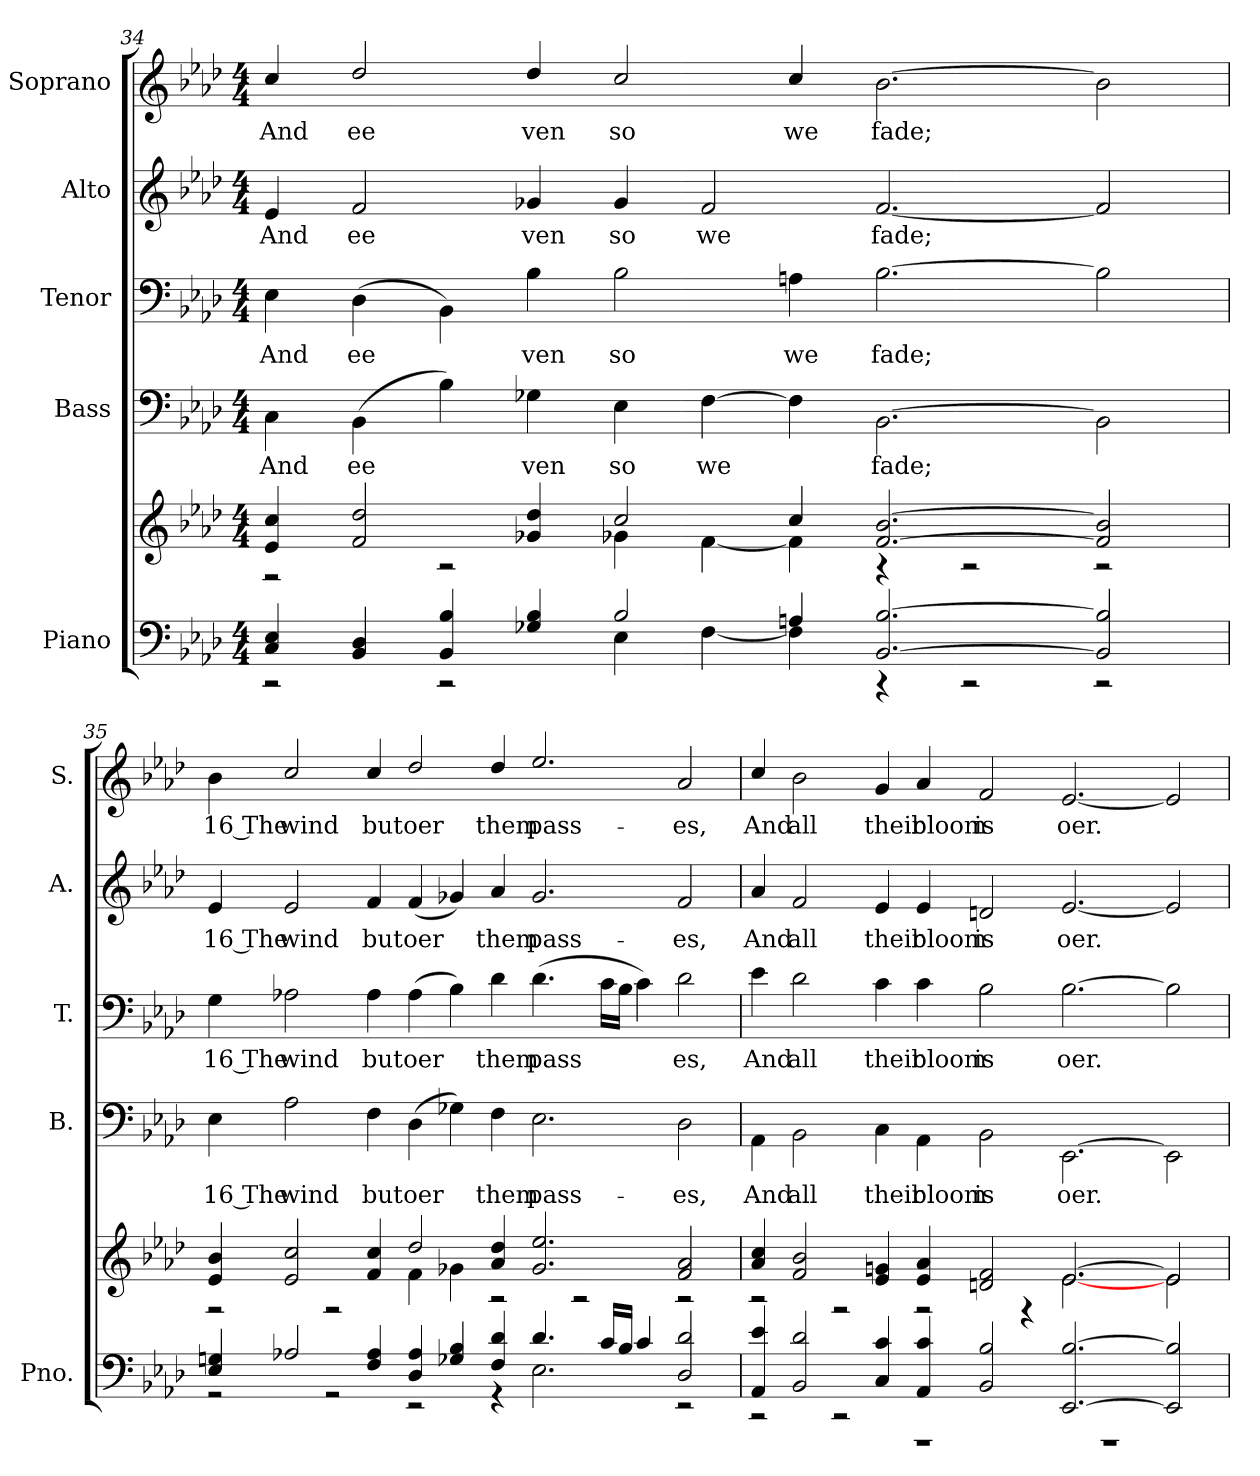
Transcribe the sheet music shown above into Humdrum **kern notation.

**kern	**kern	**kern	**text	**kern	**text	**kern	**text	**kern	**text
*part5	*part5	*part4	*part4	*part3	*part3	*part2	*part2	*part1	*part1
*staff6	*staff5	*staff4	*staff4	*staff3	*staff3	*staff2	*staff2	*staff1	*staff1
*I"Piano	*	*I"Bass	*	*I"Tenor	*	*I"Alto	*	*I"Soprano	*
*I'Pno.	*	*I'B.	*	*I'T.	*	*I'A.	*	*I'S.	*
!!LO:PB:g=z
*clefF4	*clefG2	*clefF4	*	*clefF4	*	*clefG2	*	*clefG2	*
*k[b-e-a-d-]	*k[b-e-a-d-]	*k[b-e-a-d-]	*	*k[b-e-a-d-]	*	*k[b-e-a-d-]	*	*k[b-e-a-d-]	*
*A-:	*A-:	*A-:	*	*A-:	*	*A-:	*	*A-:	*
*M4/4	*M4/4	*M4/4	*	*M4/4	*	*M4/4	*	*M4/4	*
=34	=34	=34	=34	=34	=34	=34	=34	=34	=34
*^	*^	*	*	*	*	*	*	*	*
!	!	!	!	!	!LO:LY:b:color=#000000	!	!	!	!	!	!
!	!	!	!	!	!	!	!LO:LY:b:color=#000000	!	!	!	!
!	!	!	!	!	!	!	!	!	!LO:LY:b:color=#000000	!	!
!	!	!	!	!	!	!	!	!	!	!	!LO:LY:b:color=#000000
4Ci/ 4E-i	2r	4e-i/ 4cci	2r	4Ci\	And	4E-i\	And	4e-i/	And	4cci/	And
!	!	!	!	!	!LO:LY:b:color=#000000	!	!	!	!	!	!
!	!	!	!	!	!	!	!LO:LY:b:color=#000000	!	!	!	!
!	!	!	!	!	!	!	!	!	!LO:LY:b:color=#000000	!	!
!	!	!	!	!	!	!	!	!	!	!	!LO:LY:b:color=#000000
4BB-i/ 4D-i	.	2fi/ 2dd-i	.	(4BB-i\	ee	(4D-i\	ee	2fi/	ee	2dd-i/	ee
4BB-i/ 4B-i	2r	.	2r	4B-i\)	.	4BB-i\)	.	.	.	.	.
!	!	!	!	!	!LO:LY:b:color=#000000	!	!	!	!	!	!
!	!	!	!	!	!	!	!LO:LY:b:color=#000000	!	!	!	!
!	!	!	!	!	!	!	!	!	!LO:LY:b:color=#000000	!	!
!	!	!	!	!	!	!	!	!	!	!	!LO:LY:b:color=#000000
4G-Xi/ 4B-i	.	4g-Xi/ 4dd-i	.	4G-Xi\	ven	4B-i\	ven	4g-Xi/	ven	4dd-i/	ven
!	!	!	!	!	!LO:LY:b:color=#000000	!	!	!	!	!	!
!	!	!	!	!	!	!	!LO:LY:b:color=#000000	!	!	!	!
!	!	!	!	!	!	!	!	!	!LO:LY:b:color=#000000	!	!
!	!	!	!	!	!	!	!	!	!	!	!LO:LY:b:color=#000000
2B-i/	4E-i\	2cci/	4g-Xi\	4E-i\	so	2B-i\	so	4g-i/	so	2cci/	so
!	!	!	!	!	!LO:LY:b:color=#000000	!	!	!	!	!	!
!	!	!	!	!	!	!	!	!	!LO:LY:b:color=#000000	!	!
.	[<4Fi\	.	[<4fi\	[>4Fi\	we	.	.	2fi/	we	.	.
!	!	!	!	!	!	!	!LO:LY:b:color=#000000	!	!	!	!
!	!	!	!	!	!	!	!	!	!	!	!LO:LY:b:color=#000000
4Ani/	4Fi\]	4cci/	4fi\]	4Fi\]	.	4Ani\	we	.	.	4cci/	we
!	!	!	!	!	!LO:LY:b:color=#000000	!	!	!	!	!	!
!	!	!	!	!	!	!	!LO:LY:b:color=#000000	!	!	!	!
!	!	!	!	!	!	!	!	!	!LO:LY:b:color=#000000	!	!
!	!	!	!	!	!	!	!	!	!	!	!LO:LY:b:color=#000000
[>2.BB-i/ [>2.B-i	4r	[>2.fi/ [>2.b-i	4r	[>2.BB-i\	fade;	[>2.B-i\	fade;	[<2.fi/	fade;	[<2.b-i\	fade;
.	2r	.	2r	.	.	.	.	.	.	.	.
2BB-i/] 2B-i]	2r	2fi/] 2b-i]	2r	2BB-i\]	.	2B-i\]	.	2fi/]	.	2b-i\]	.
=35	=35	=35	=35	=35	=35	=35	=35	=35	=35	=35	=35
!	!	!	!	!	!LO:LY:b:color=#000000	!	!	!	!	!	!
!	!	!	!	!	!	!	!LO:LY:b:color=#000000	!	!	!	!
!	!	!	!	!	!	!	!	!	!LO:LY:b:color=#000000	!	!
!	!	!	!	!	!	!	!	!	!	!	!LO:LY:b:color=#000000
4E-i/ 4Gni	2r	4e-i/ 4b-i	2r	4E-i\	16 The	4Gi\	16 The	4e-i/	16 The	4b-i\	16 The
!	!	!	!	!	!LO:LY:b:color=#000000	!	!	!	!	!	!
!	!	!	!	!	!	!	!LO:LY:b:color=#000000	!	!	!	!
!	!	!	!	!	!	!	!	!	!LO:LY:b:color=#000000	!	!
!	!	!	!	!	!	!	!	!	!	!	!LO:LY:b:color=#000000
2A-Xi/	.	2e-i/ 2cci	.	2A-i\	wind	2A-Xi\	wind	2e-i/	wind	2cci/	wind
.	2r	.	2r	.	.	.	.	.	.	.	.
!	!	!	!	!	!LO:LY:b:color=#000000	!	!	!	!	!	!
!	!	!	!	!	!	!	!LO:LY:b:color=#000000	!	!	!	!
!	!	!	!	!	!	!	!	!	!LO:LY:b:color=#000000	!	!
!	!	!	!	!	!	!	!	!	!	!	!LO:LY:b:color=#000000
4Fi/ 4A-i	.	4fi/ 4cci	.	4Fi\	but	4A-i\	but	4fi/	but	4cci/	but
!	!	!	!	!	!LO:LY:b:color=#000000	!	!	!	!	!	!
!	!	!	!	!	!	!	!LO:LY:b:color=#000000	!	!	!	!
!	!	!	!	!	!	!	!	!	!LO:LY:b:color=#000000	!	!
!	!	!	!	!	!	!	!	!	!	!	!LO:LY:b:color=#000000
4D-i/ 4A-i	2r	2dd-i/	4fi\	(4D-i\	oer	(4A-i\	oer	(4fi/	oer	2dd-i/	oer
4G-Xi/ 4B-i	.	.	4g-Xi\	4G-Xi\)	.	4B-i\)	.	4g-Xi/)	.	.	.
!	!	!	!	!	!LO:LY:b:color=#000000	!	!	!	!	!	!
!	!	!	!	!	!	!	!LO:LY:b:color=#000000	!	!	!	!
!	!	!	!	!	!	!	!	!	!LO:LY:b:color=#000000	!	!
!	!	!	!	!	!	!	!	!	!	!	!LO:LY:b:color=#000000
4Fi/ 4d-i	4r	4a-i/ 4dd-i	2r	4Fi\	them	4d-i\	them	4a-i/	them	4dd-i/	them
!	!	!	!	!	!LO:LY:b:color=#000000	!	!	!	!	!	!
!	!	!	!	!	!	!	!LO:LY:b:color=#000000	!	!	!	!
!	!	!	!	!	!	!	!	!	!LO:LY:b:color=#000000	!	!
!	!	!	!	!	!	!	!	!	!	!	!LO:LY:b:color=#000000
4.d-i/	2.E-i\	2.g-i/ 2.ee-i	.	2.E-i\	pass-	(4.d-i\	pass	2.g-i/	pass-	2.ee-i/	pass-
.	.	.	2r	.	.	.	.	.	.	.	.
16ci/LL	.	.	.	.	.	16ci\LL	.	.	.	.	.
16B-i/JJ	.	.	.	.	.	16B-i\JJ	.	.	.	.	.
4ci/	.	.	.	.	.	4ci\)	.	.	.	.	.
!	!	!	!	!	!LO:LY:b:color=#000000	!	!	!	!	!	!
!	!	!	!	!	!	!	!LO:LY:b:color=#000000	!	!	!	!
!	!	!	!	!	!	!	!	!	!LO:LY:b:color=#000000	!	!
!	!	!	!	!	!	!	!	!	!	!	!LO:LY:b:color=#000000
2D-i/ 2d-i	2r	2fi/ 2a-i	2r	2D-i\	-es,	2d-i\	es,	2fi/	-es,	2a-i/	-es,
!!LO:PB:g=z
=36	=36	=36	=36	=36	=36	=36	=36	=36	=36	=36	=36
!	!	!	!	!	!LO:LY:b:color=#000000	!	!	!	!	!	!
!	!	!	!	!	!	!	!LO:LY:b:color=#000000	!	!	!	!
!	!	!	!	!	!	!	!	!	!LO:LY:b:color=#000000	!	!
!	!	!	!	!	!	!	!	!	!	!	!LO:LY:b:color=#000000
4AA-i/ 4e-i	2r	4a-i/ 4cci	2r	4AA-i\	And	4e-i\	And	4a-i/	And	4cci/	And
!	!	!	!	!	!LO:LY:b:color=#000000	!	!	!	!	!	!
!	!	!	!	!	!	!	!LO:LY:b:color=#000000	!	!	!	!
!	!	!	!	!	!	!	!	!	!LO:LY:b:color=#000000	!	!
!	!	!	!	!	!	!	!	!	!	!	!LO:LY:b:color=#000000
2BB-i/ 2d-i	.	2fi/ 2b-i	.	2BB-i\	all	2d-i\	all	2fi/	all	2b-i\	all
.	2r	.	2r	.	.	.	.	.	.	.	.
!	!	!	!	!	!LO:LY:b:color=#000000	!	!	!	!	!	!
!	!	!	!	!	!	!	!LO:LY:b:color=#000000	!	!	!	!
!	!	!	!	!	!	!	!	!	!LO:LY:b:color=#000000	!	!
!	!	!	!	!	!	!	!	!	!	!	!LO:LY:b:color=#000000
4Ci/ 4ci	.	4e-i/ 4gni	.	4Ci\	their	4ci\	their	4e-i/	their	4gi/	their
!	!	!	!	!	!LO:LY:b:color=#000000	!	!	!	!	!	!
!	!	!	!	!	!	!	!LO:LY:b:color=#000000	!	!	!	!
!	!	!	!	!	!	!	!	!	!LO:LY:b:color=#000000	!	!
!	!	!	!	!	!	!	!	!	!	!	!LO:LY:b:color=#000000
4AA-i/ 4ci	1r	4e-i/ 4a-i	2r	4AA-i\	bloom	4ci\	bloom	4e-i/	bloom	4a-i/	bloom
!	!	!	!	!	!LO:LY:b:color=#000000	!	!	!	!	!	!
!	!	!	!	!	!	!	!LO:LY:b:color=#000000	!	!	!	!
!	!	!	!	!	!	!	!	!	!LO:LY:b:color=#000000	!	!
!	!	!	!	!	!	!	!	!	!	!	!LO:LY:b:color=#000000
2BB-i/ 2B-i	.	2dni/ 2fi	.	2BB-i\	is	2B-i\	is	2dni/	is	2fi/	is
.	.	.	4r	.	.	.	.	.	.	.	.
!	!	!	!	!	!LO:LY:b:color=#000000	!	!	!	!	!	!
!	!	!	!	!	!	!	!LO:LY:b:color=#000000	!	!	!	!
!	!	!	!	!	!	!	!	!	!LO:LY:b:color=#000000	!	!
!	!	!	!	!	!	!	!	!	!	!	!LO:LY:b:color=#000000
[>2.EE-i/ [>2.B-i	.	[>2.e-i/	[<2.e-i\	[>2.EE-i\	oer.	[>2.B-i\	oer.	[<2.e-i/	oer.	[<2.e-i/	oer.
.	1r	.	.	.	.	.	.	.	.	.	.
2EE-i/] 2B-i]	.	2e-i/]	2e-i\	2EE-i\]	.	2B-i\]	.	2e-i/]	.	2e-i/]	.
*v	*v	*	*	*	*	*	*	*	*	*	*
*	*v	*v	*	*	*	*	*	*	*	*
=	=	=	=	=	=	=	=	=	=
*-	*-	*-	*-	*-	*-	*-	*-	*-	*-
